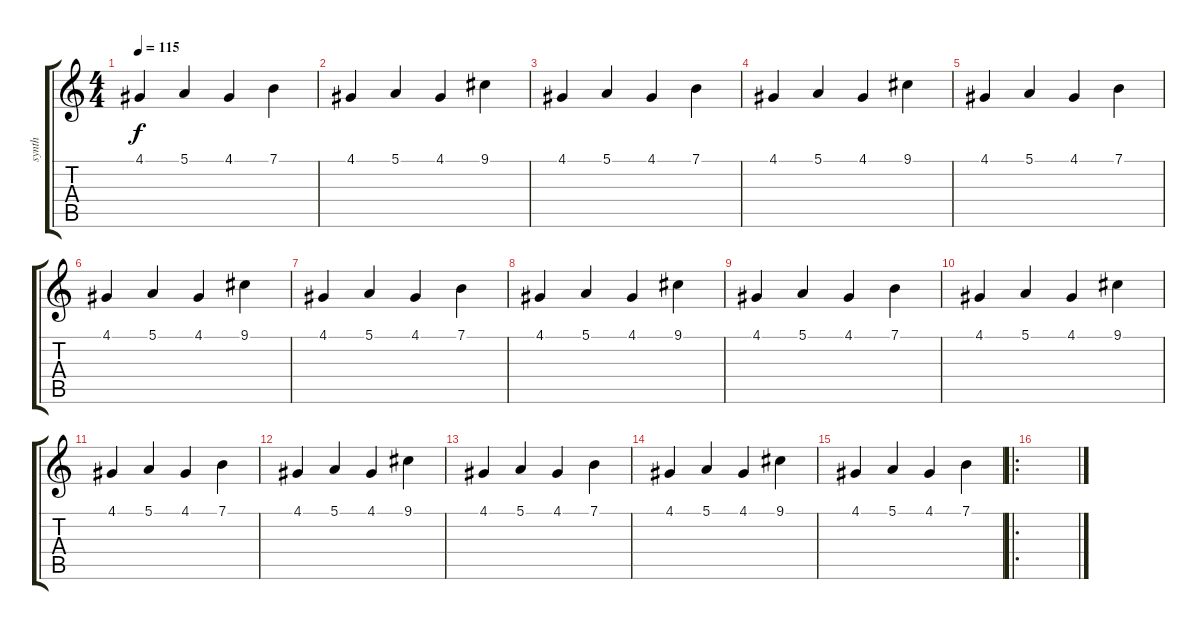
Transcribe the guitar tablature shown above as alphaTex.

\track ("synth" "synth") {instrument honkytonkpiano}
\staff {score tabs}
\tuning (E4 B3 G3 D3 A2 E2) {hide}
\ts (4 4)
\tempo 115
\clef g2
\ks c
4.1.4{dy f} 5.1.4 4.1.4 7.1.4 |
4.1.4 5.1.4 4.1.4 9.1.4 |
4.1.4 5.1.4 4.1.4 7.1.4 |
4.1.4 5.1.4 4.1.4 9.1.4 |
4.1.4 5.1.4 4.1.4 7.1.4 |
4.1.4 5.1.4 4.1.4 9.1.4 |
4.1.4 5.1.4 4.1.4 7.1.4 |
4.1.4 5.1.4 4.1.4 9.1.4 |
4.1.4 5.1.4 4.1.4 7.1.4 |
4.1.4 5.1.4 4.1.4 9.1.4 |
4.1.4 5.1.4 4.1.4 7.1.4 |
4.1.4 5.1.4 4.1.4 9.1.4 |
4.1.4 5.1.4 4.1.4 7.1.4 |
4.1.4 5.1.4 4.1.4 9.1.4 |
4.1.4 5.1.4 4.1.4 7.1.4 |
\ro
